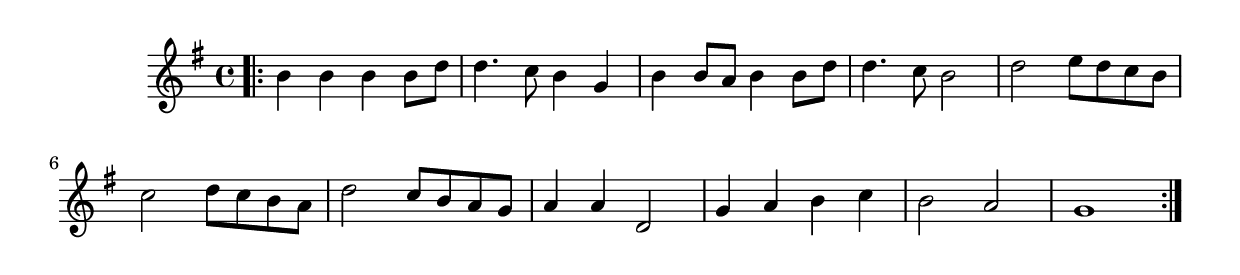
\version "2.18.2"
\relative c'' {
  \time 4/4
  \key g \major

  \bar ".|:"
  b4 b b b8 d | d4. c8 b4 g | b b8 a b4 b8 d | d4. c8 b2 |
  %b4 b b b8 d | d4. c8 b4 g | b b8 a b4 b8 d | d4. c8 b2 |
  d2 e8 d c b | c2 d8 c b a | d2 c8 b a g | a4 a d,2 | g4 a b c | b2 a |
  %d2 e8 d c b | c2 d8 c b a | d2 c8 b a g | a4 a d,2 | g4 a b c | b2 a |
  g1

  \bar ":|."
}
